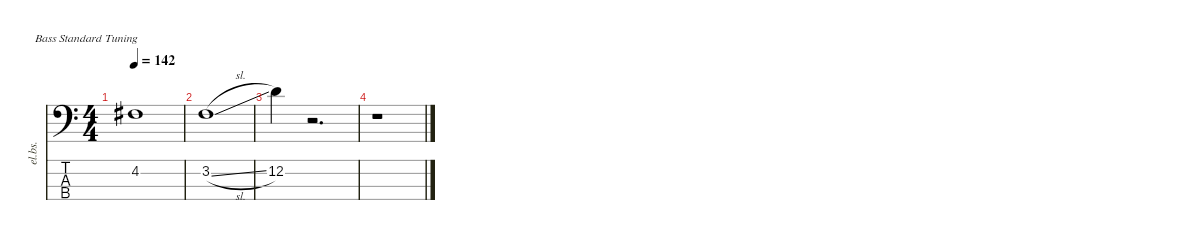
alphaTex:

\defaultSystemsLayout 4
\hideDynamics
\bracketExtendMode nobrackets
\track ("Electric Bass" "el.bs.") {instrument electricbassfinger}
\staff {score tabs}
\tuning (G2 D2 A1 E1)
\ts (4 4)
\tempo 142
\clef f4
\ks c
4.2{acc #}.1{dy mf beam Down} |
3.2{sl}.1{beam Down} |
12.2.4{beam Down} r.2{d beam Down} |
r.1{beam Down}
